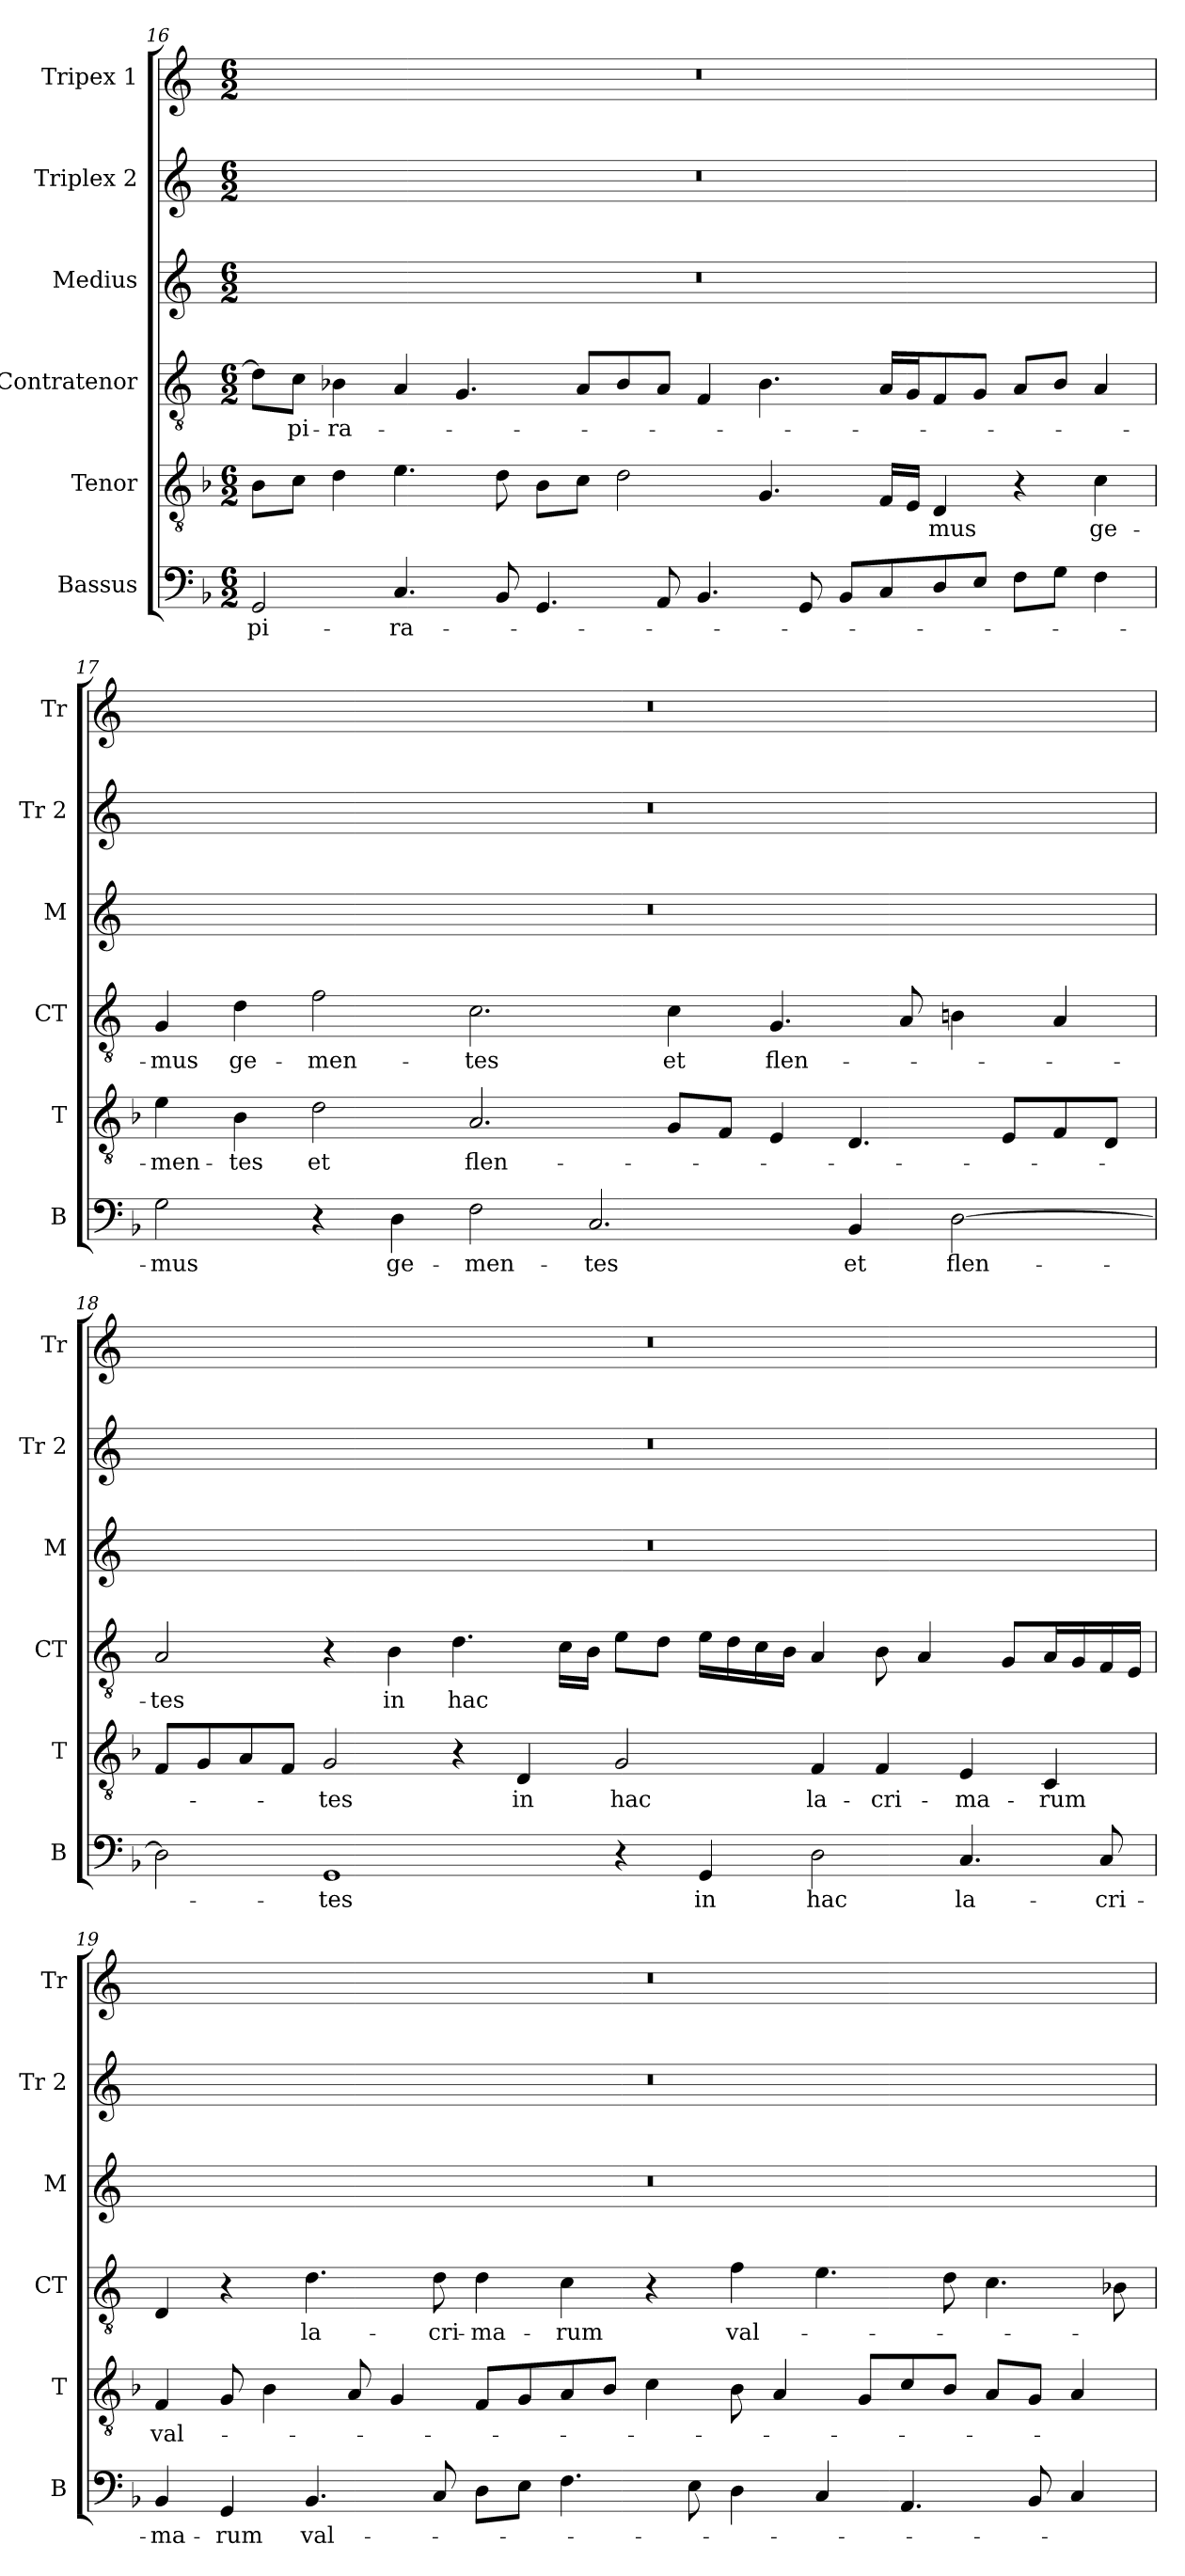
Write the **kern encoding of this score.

**kern	**text	**kern	**text	**kern	**text	**kern	**kern	**kern
*part6	*part6	*part5	*part5	*part4	*part4	*part3	*part2	*part1
*staff6	*staff6	*staff5	*staff5	*staff4	*staff4	*staff3	*staff2	*staff1
*I"Bassus	*	*I"Tenor	*	*I"Contratenor	*	*I"Medius	*I"Triplex 2	*I"Tripex 1
*I'B	*	*I'T	*	*I'CT	*	*I'M	*I'Tr 2	*I'Tr
*clefF4	*	*clefGv2	*	*clefGv2	*	*clefG2	*clefG2	*clefG2
*	*	*ITrd7c12	*	*ITrd7c12	*	*	*	*
*k[b-]	*	*k[b-]	*	*k[]	*	*k[]	*k[]	*k[]
*F:	*	*F:	*	*C:	*	*C:	*C:	*C:
*M6/2	*	*M6/2	*	*M6/2	*	*M6/2	*M6/2	*M6/2
=16	=16	=16	=16	=16	=16	=16	=16	=16
!	!LO:LY:b:color=#FF0000	!	!	!	!	!LO:N:vis=1	!LO:N:vis=1	!LO:N:vis=1
2GGi/	-pi-	8BB-i\L	.	8Di\L]	.	0.r	0.r	0.r
!	!	!	!	!	!LO:LY:b:color=#FF0000	!	!	!
.	.	8Ci\J	.	8Ci\J	-pi-	.	.	.
!	!	!	!	!	!LO:LY:b:color=#FF0000	!	!	!
.	.	4Di\	.	4BB-Xi\	-ra-	.	.	.
!	!LO:LY:b:color=#FF0000	!	!	!	!	!	!	!
4.Ci/	-ra-	4.Ei\	.	4AAi/	.	.	.	.
.	.	.	.	4.GGi/	.	.	.	.
8BB-i/	.	8Di\	.	.	.	.	.	.
4.GGi/	.	8BB-i\L	.	.	.	.	.	.
.	.	8Ci\J	.	8AAi/L	.	.	.	.
.	.	2Di\	.	8BB-i/	.	.	.	.
8AAi/	.	.	.	8AAi/J	.	.	.	.
4.BB-i/	.	.	.	4FFi/	.	.	.	.
.	.	4.GGi/	.	4.BB-i\	.	.	.	.
8GGi/	.	.	.	.	.	.	.	.
8BB-i/L	.	.	.	.	.	.	.	.
8Ci/	.	16FFi/LL	.	16AAi/LL	.	.	.	.
.	.	16EEi/JJ	.	16GGi/J	.	.	.	.
!	!	!	!LO:LY:b:color=#FF0000	!	!	!	!	!
8Di/	.	4DDi/	-mus	8FFi/	.	.	.	.
8Ei/J	.	.	.	8GGi/J	.	.	.	.
8Fi\L	.	4r	.	8AAi/L	.	.	.	.
8Gi\J	.	.	.	8BB-i/J	.	.	.	.
!	!	!	!LO:LY:b:color=#FF0000	!	!	!	!	!
4Fi\	.	4Ci\	ge-	4AAi/	.	.	.	.
!!LO:LB:g=z
=17	=17	=17	=17	=17	=17	=17	=17	=17
!	!LO:LY:b:color=#FF0000	!	!	!	!	!	!	!
!	!	!	!LO:LY:b:color=#FF0000	!	!	!	!	!
!	!	!	!	!	!LO:LY:b:color=#FF0000	!LO:N:vis=1	!LO:N:vis=1	!LO:N:vis=1
2Gi\	-mus	4Ei\	-men-	4GGi/	-mus	0.r	0.r	0.r
!	!	!	!LO:LY:b:color=#FF0000	!	!	!	!	!
!	!	!	!	!	!LO:LY:b:color=#FF0000	!	!	!
.	.	4BB-i\	-tes	4Di\	ge-	.	.	.
!	!	!	!LO:LY:b:color=#FF0000	!	!	!	!	!
!	!	!	!	!	!LO:LY:b:color=#FF0000	!	!	!
4r	.	2Di\	et	2Fi\	-men-	.	.	.
!	!LO:LY:b:color=#FF0000	!	!	!	!	!	!	!
4Di\	ge-	.	.	.	.	.	.	.
!	!LO:LY:b:color=#FF0000	!	!	!	!	!	!	!
!	!	!	!LO:LY:b:color=#FF0000	!	!	!	!	!
!	!	!	!	!	!LO:LY:b:color=#FF0000	!	!	!
2Fi\	-men-	2.AAi/	flen-	2.Ci\	-tes	.	.	.
!	!LO:LY:b:color=#FF0000	!	!	!	!	!	!	!
2.Ci/	-tes	.	.	.	.	.	.	.
!	!	!	!	!	!LO:LY:b:color=#FF0000	!	!	!
.	.	8GGi/L	.	4Ci\	et	.	.	.
.	.	8FFi/J	.	.	.	.	.	.
!	!	!	!	!	!LO:LY:b:color=#FF0000	!	!	!
.	.	4EEi/	.	4.GGi/	flen-	.	.	.
!	!LO:LY:b:color=#FF0000	!	!	!	!	!	!	!
4BB-i/	et	4.DDi/	.	.	.	.	.	.
.	.	.	.	8AAi/	.	.	.	.
!	!LO:LY:b:color=#FF0000	!	!	!	!	!	!	!
[>2Di\	flen-	.	.	4BBni\	.	.	.	.
.	.	8EEi/L	.	.	.	.	.	.
.	.	8FFi/	.	4AAi/	.	.	.	.
.	.	8DDi/J	.	.	.	.	.	.
=18	=18	=18	=18	=18	=18	=18	=18	=18
!	!	!	!	!	!LO:LY:b:color=#FF0000	!LO:N:vis=1	!LO:N:vis=1	!LO:N:vis=1
2Di\]	.	8FFi/L	.	2AAi/	-tes	0.r	0.r	0.r
.	.	8GGi/	.	.	.	.	.	.
.	.	8AAi/	.	.	.	.	.	.
.	.	8FFi/J	.	.	.	.	.	.
!	!LO:LY:b:color=#FF0000	!	!	!	!	!	!	!
!	!	!	!LO:LY:b:color=#FF0000	!	!	!	!	!
1GGi	-tes	2GGi/	-tes	4r	.	.	.	.
!	!	!	!	!	!LO:LY:b:color=#FF0000	!	!	!
.	.	.	.	4BBi\	in	.	.	.
!	!	!	!	!	!LO:LY:b:color=#FF0000	!	!	!
.	.	4r	.	4.Di\	hac	.	.	.
!	!	!	!LO:LY:b:color=#FF0000	!	!	!	!	!
.	.	4DDi/	in	.	.	.	.	.
.	.	.	.	16Ci\LL	.	.	.	.
.	.	.	.	16BBi\JJ	.	.	.	.
!	!	!	!LO:LY:b:color=#FF0000	!	!	!	!	!
4r	.	2GGi/	hac	8Ei\L	.	.	.	.
.	.	.	.	8Di\J	.	.	.	.
!	!LO:LY:b:color=#FF0000	!	!	!	!	!	!	!
4GGi/	in	.	.	16Ei\LL	.	.	.	.
.	.	.	.	16Di\	.	.	.	.
.	.	.	.	16Ci\	.	.	.	.
.	.	.	.	16BBi\JJ	.	.	.	.
!	!LO:LY:b:color=#FF0000	!	!	!	!	!	!	!
!	!	!	!LO:LY:b:color=#FF0000	!	!	!	!	!
2Di\	hac	4FFi/	la-	4AAi/	.	.	.	.
!	!	!	!LO:LY:b:color=#FF0000	!	!	!	!	!
.	.	4FFi/	-cri-	8BBi\	.	.	.	.
.	.	.	.	4AAi/	.	.	.	.
!	!LO:LY:b:color=#FF0000	!	!	!	!	!	!	!
!	!	!	!LO:LY:b:color=#FF0000	!	!	!	!	!
4.Ci/	la-	4EEi/	-ma-	.	.	.	.	.
.	.	.	.	8GGi/L	.	.	.	.
!	!	!	!LO:LY:b:color=#FF0000	!	!	!	!	!
.	.	4CCi/	-rum	16AAi/L	.	.	.	.
.	.	.	.	16GGi/	.	.	.	.
!	!LO:LY:b:color=#FF0000	!	!	!	!	!	!	!
8Ci/	-cri-	.	.	16FFi/	.	.	.	.
.	.	.	.	16EEi/JJ	.	.	.	.
!!LO:LB:g=z
=19	=19	=19	=19	=19	=19	=19	=19	=19
!	!LO:LY:b:color=#FF0000	!	!	!	!	!	!	!
!	!	!	!LO:LY:b:color=#FF0000	!	!	!LO:N:vis=1	!LO:N:vis=1	!LO:N:vis=1
4BB-i/	-ma-	4FFi/	val-	4DDi/	.	0.r	0.r	0.r
!	!LO:LY:b:color=#FF0000	!	!	!	!	!	!	!
4GGi/	-rum	8GGi/	.	4r	.	.	.	.
.	.	4BB-i\	.	.	.	.	.	.
!	!LO:LY:b:color=#FF0000	!	!	!	!	!	!	!
!	!	!	!	!	!LO:LY:b:color=#FF0000	!	!	!
4.BB-i/	val-	.	.	4.Di\	la-	.	.	.
.	.	8AAi/	.	.	.	.	.	.
.	.	4GGi/	.	.	.	.	.	.
!	!	!	!	!	!LO:LY:b:color=#FF0000	!	!	!
8Ci/	.	.	.	8Di\	-cri-	.	.	.
!	!	!	!	!	!LO:LY:b:color=#FF0000	!	!	!
8Di\L	.	8FFi/L	.	4Di\	-ma-	.	.	.
8Ei\J	.	8GGi/	.	.	.	.	.	.
!	!	!	!	!	!LO:LY:b:color=#FF0000	!	!	!
4.Fi\	.	8AAi/	.	4Ci\	-rum	.	.	.
.	.	8BB-i/J	.	.	.	.	.	.
.	.	4Ci\	.	4r	.	.	.	.
8Ei\	.	.	.	.	.	.	.	.
!	!	!	!	!	!LO:LY:b:color=#FF0000	!	!	!
4Di\	.	8BB-i\	.	4Fi\	val-	.	.	.
.	.	4AAi/	.	.	.	.	.	.
4Ci/	.	.	.	4.Ei\	.	.	.	.
.	.	8GGi/L	.	.	.	.	.	.
4.AAi/	.	8Ci/	.	.	.	.	.	.
.	.	8BB-i/J	.	8Di\	.	.	.	.
.	.	8AAi/L	.	4.Ci\	.	.	.	.
8BB-i/	.	8GGi/J	.	.	.	.	.	.
4Ci/	.	4AAi/	.	.	.	.	.	.
.	.	.	.	8BB-Xi\	.	.	.	.
=	=	=	=	=	=	=	=	=
*-	*-	*-	*-	*-	*-	*-	*-	*-
